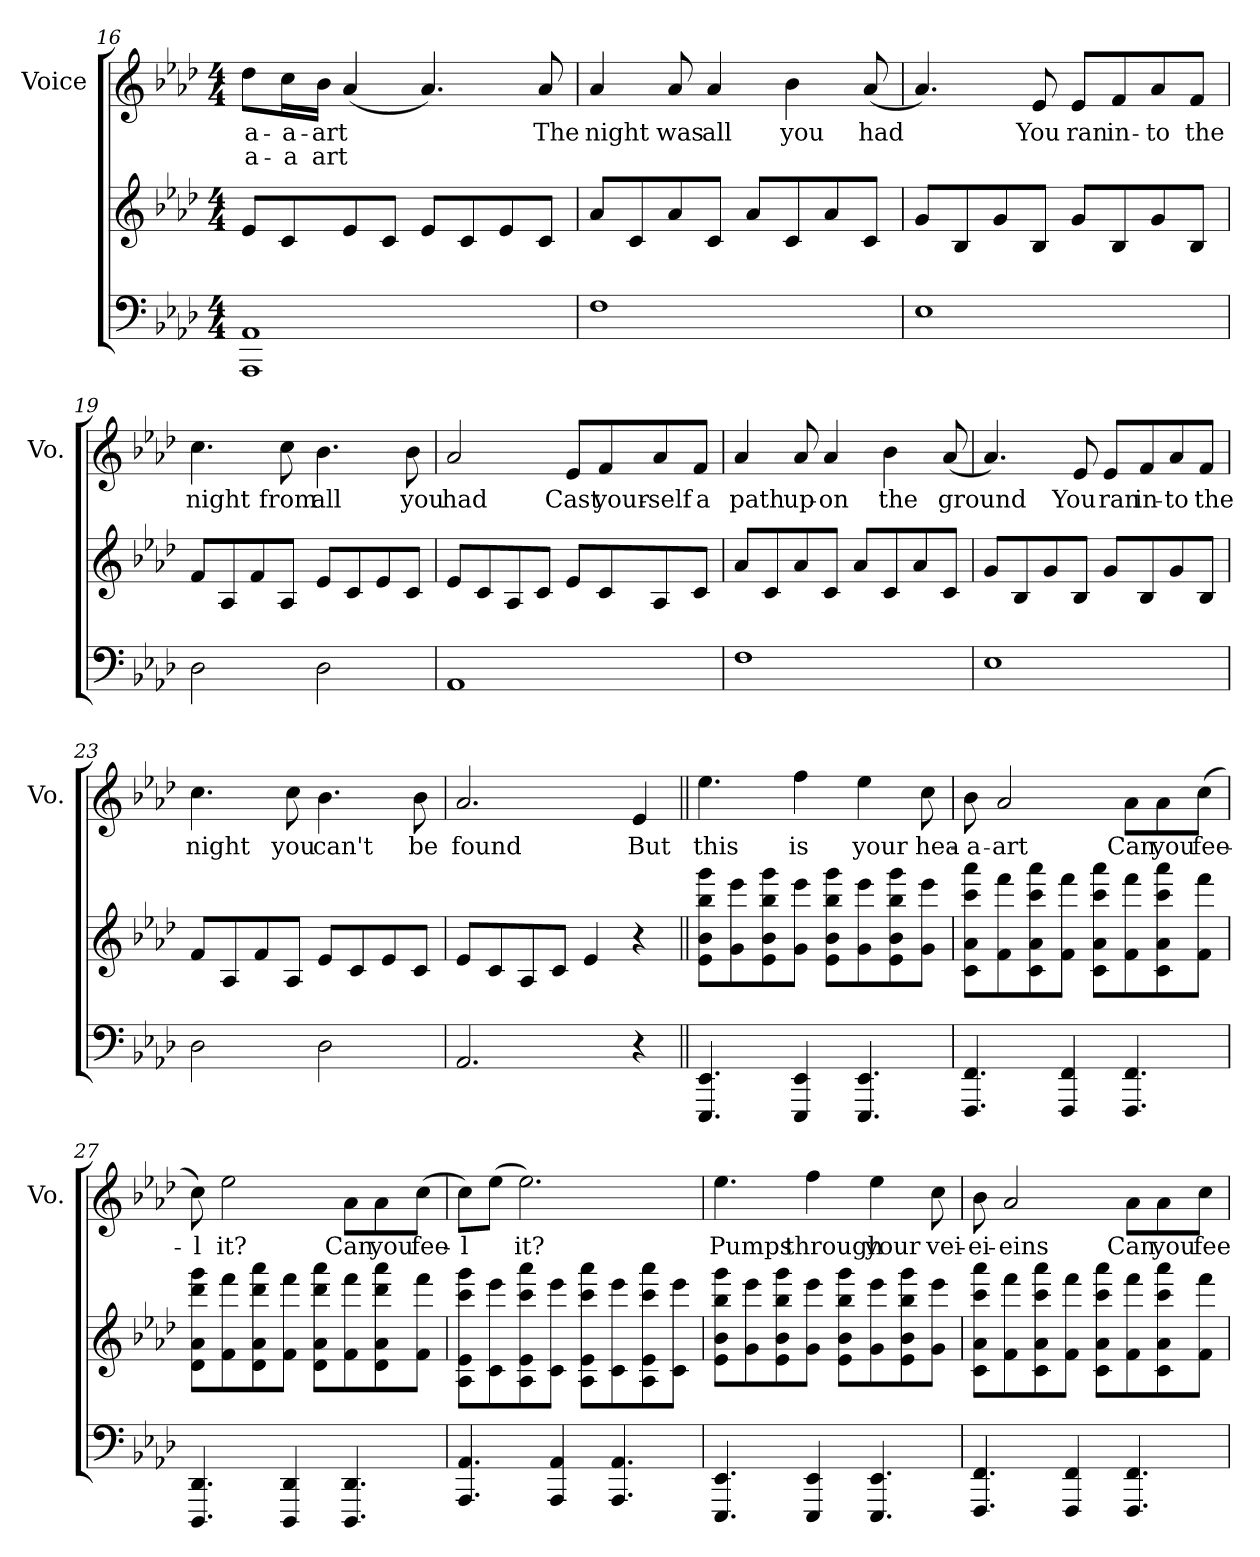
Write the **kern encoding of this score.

**kern	**kern	**kern	**text	**text
*part2	*part2	*part1	*part1	*part1
*staff3	*staff2	*staff1	*staff1	*staff1
*	*	*I"Voice	*	*
*	*	*I'Vo.	*	*
*clefF4	*clefG2	*clefG2	*	*
*k[b-e-a-d-]	*k[b-e-a-d-]	*k[b-e-a-d-]	*	*
*M4/4	*M4/4	*M4/4	*	*
=16	=16	=16	=16	=16
1AAA- 1AA-	8e-/L	8dd-\L	a-	-a-
.	8c/	16cc\L	-a-	-a
.	.	16b-\JJ	-art	art
.	8e-/	(4a-/	.	.
.	8c/J	.	.	.
.	8e-/L	4.a-/)	.	.
.	8c/	.	.	.
.	8e-/	.	.	.
.	8c/J	8a-/	The	.
!!LO:LB:g=z
=17	=17	=17	=17	=17
1F	8a-/L	4a-/	night	.
.	8c/	.	.	.
.	8a-/	8a-/	was	.
.	8c/J	4a-/	all	.
.	8a-/L	.	.	.
.	8c/	4b-\	you	.
.	8a-/	.	.	.
.	8c/J	(8a-/	had	.
=18	=18	=18	=18	=18
1E-	8g/L	4.a-/)	.	.
.	8B-/	.	.	.
.	8g/	.	.	.
.	8B-/J	8e-/	You	.
.	8g/L	8e-/L	ran	.
.	8B-/	8f/	in-	.
.	8g/	8a-/	-to	.
.	8B-/J	8f/J	the	.
=19	=19	=19	=19	=19
2D-\	8f/L	4.cc\	night	.
.	8A-/	.	.	.
.	8f/	.	.	.
.	8A-/J	8cc\	from	.
2D-\	8e-/L	4.b-\	all	.
.	8c/	.	.	.
.	8e-/	.	.	.
.	8c/J	8b-\	you	.
!!LO:PB:g=z
=20	=20	=20	=20	=20
1AA-	8e-/L	2a-/	had	.
.	8c/	.	.	.
.	8A-/	.	.	.
.	8c/J	.	.	.
.	8e-/L	8e-/L	Cast	.
.	8c/	8f/	your-	.
.	8A-/	8a-/	-self	.
.	8c/J	8f/J	a	.
=21	=21	=21	=21	=21
1F	8a-/L	4a-/	path	.
.	8c/	.	.	.
.	8a-/	8a-/	up-	.
.	8c/J	4a-/	-on	.
.	8a-/L	.	.	.
.	8c/	4b-\	the	.
.	8a-/	.	.	.
.	8c/J	(8a-/	ground	.
=22	=22	=22	=22	=22
1E-	8g/L	4.a-/)	.	.
.	8B-/	.	.	.
.	8g/	.	.	.
.	8B-/J	8e-/	You	.
.	8g/L	8e-/L	ran	.
.	8B-/	8f/	in-	.
.	8g/	8a-/	-to	.
.	8B-/J	8f/J	the	.
!!LO:LB:g=z
=23	=23	=23	=23	=23
2D-\	8f/L	4.cc\	night	.
.	8A-/	.	.	.
.	8f/	.	.	.
.	8A-/J	8cc\	you	.
2D-\	8e-/L	4.b-\	can't	.
.	8c/	.	.	.
.	8e-/	.	.	.
.	8c/J	8b-\	be	.
=24	=24	=24	=24	=24
2.AA-/	8e-/L	2.a-/	found	.
.	8c/	.	.	.
.	8A-/	.	.	.
.	8c/J	.	.	.
.	4e-/	.	.	.
4r	4r	4e-/	But	.
=25||	=25||	=25||	=25||	=25||
4.EEE-/ 4.EE-/	8e-\ 8b-\ 8bb-\ 8ggg\L	4.ee-\	this	.
.	8g\ 8eee-\	.	.	.
.	8e-\ 8b-\ 8bb-\ 8ggg\	.	.	.
4EEE-/ 4EE-/	8g\ 8eee-\J	4ff\	is	.
.	8e-\ 8b-\ 8bb-\ 8ggg\L	.	.	.
4.EEE-/ 4.EE-/	8g\ 8eee-\	4ee-\	your	.
.	8e-\ 8b-\ 8bb-\ 8ggg\	.	.	.
.	8g\ 8eee-\J	8cc\	hea-	.
!!LO:LB:g=z
=26	=26	=26	=26	=26
4.FFF/ 4.FF/	8c\ 8a-\ 8ccc\ 8aaa-\L	8b-\	-a-	.
.	8f\ 8fff\	2a-/	-art	.
.	8c\ 8a-\ 8ccc\ 8aaa-\	.	.	.
4FFF/ 4FF/	8f\ 8fff\J	.	.	.
.	8c\ 8a-\ 8ccc\ 8aaa-\L	.	.	.
4.FFF/ 4.FF/	8f\ 8fff\	8a-\L	Can	.
.	8c\ 8a-\ 8ccc\ 8aaa-\	8a-\	you	.
.	8f\ 8fff\J	(8cc\J	fee-	.
=27	=27	=27	=27	=27
4.DDD-/ 4.DD-/	8d-\ 8a-\ 8ddd-\ 8ggg\L	8cc\)	-l	.
.	8f\ 8fff\	2ee-\	it?	.
.	8d-\ 8a-\ 8ddd-\ 8aaa-\	.	.	.
4DDD-/ 4DD-/	8f\ 8fff\J	.	.	.
.	8d-\ 8a-\ 8ddd-\ 8aaa-\L	.	.	.
4.DDD-/ 4.DD-/	8f\ 8fff\	8a-\L	Can	.
.	8d-\ 8a-\ 8ddd-\ 8aaa-\	8a-\	you	.
.	8f\ 8fff\J	(8cc\J	fee-	.
=28	=28	=28	=28	=28
4.AAA-/ 4.AA-/	8A-\ 8e-\ 8ccc\ 8ggg\L	8cc\L)	-l	.
.	8c\ 8eee-\	(8ee-\J	.	.
.	8A-\ 8e-\ 8ccc\ 8aaa-\	2.ee-\)	it?	.
4AAA-/ 4AA-/	8c\ 8eee-\J	.	.	.
.	8A-\ 8e-\ 8ccc\ 8aaa-\L	.	.	.
4.AAA-/ 4.AA-/	8c\ 8eee-\	.	.	.
.	8A-\ 8e-\ 8ccc\ 8aaa-\	.	.	.
.	8c\ 8eee-\J	.	.	.
!!LO:PB:g=z
=29	=29	=29	=29	=29
4.EEE-/ 4.EE-/	8e-\ 8b-\ 8bb-\ 8ggg\L	4.ee-\	Pumps	.
.	8g\ 8eee-\	.	.	.
.	8e-\ 8b-\ 8bb-\ 8ggg\	.	.	.
4EEE-/ 4EE-/	8g\ 8eee-\J	4ff\	through	.
.	8e-\ 8b-\ 8bb-\ 8ggg\L	.	.	.
4.EEE-/ 4.EE-/	8g\ 8eee-\	4ee-\	your	.
.	8e-\ 8b-\ 8bb-\ 8ggg\	.	.	.
.	8g\ 8eee-\J	8cc\	vei-	.
=30	=30	=30	=30	=30
4.FFF/ 4.FF/	8c\ 8a-\ 8ccc\ 8aaa-\L	8b-\	-ei-	.
.	8f\ 8fff\	2a-/	-eins	.
.	8c\ 8a-\ 8ccc\ 8aaa-\	.	.	.
4FFF/ 4FF/	8f\ 8fff\J	.	.	.
.	8c\ 8a-\ 8ccc\ 8aaa-\L	.	.	.
4.FFF/ 4.FF/	8f\ 8fff\	8a-\L	Can	.
.	8c\ 8a-\ 8ccc\ 8aaa-\	8a-\	you	.
.	8f\ 8fff\J	8cc\J	fee-	.
=	=	=	=	=
*-	*-	*-	*-	*-
